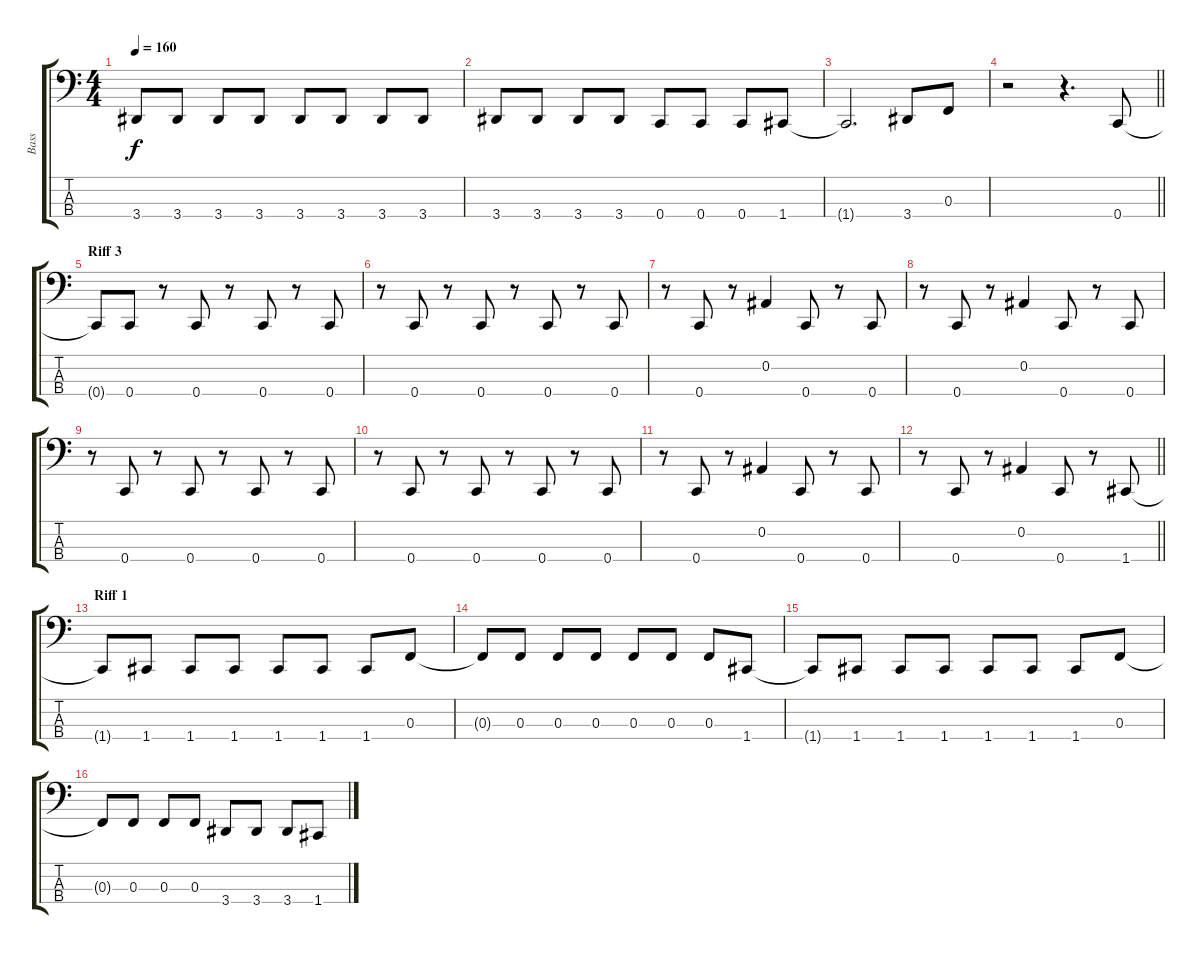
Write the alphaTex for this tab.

\track ("Bass" "Bass") {instrument electricbassfinger}
\staff {score tabs}
\tuning (Eb2 Bb1 F1 C1) {hide}
\ts (4 4)
\tempo 160
\clef f4
\ks c
3.4{t}.8{dy f} 3.4.8 3.4.8 3.4.8 3.4.8 3.4.8 3.4.8 3.4.8 |
3.4.8 3.4.8 3.4.8 3.4.8 0.4.8 0.4.8 0.4.8 1.4.8 |
1.4{t}.2{d} 3.4.8 0.3.8 |
\barLineRight lightlight
r.2 r.4{d} 0.4.8 |
\section ("" "Riff 3")
0.4{t}.8 0.4.8 r.8 0.4.8 r.8 0.4.8 r.8 0.4.8 |
r.8 0.4.8 r.8 0.4.8 r.8 0.4.8 r.8 0.4.8 |
r.8 0.4.8 r.8 0.2.4 0.4.8 r.8 0.4.8 |
r.8 0.4.8 r.8 0.2.4 0.4.8 r.8 0.4.8 |
r.8 0.4.8 r.8 0.4.8 r.8 0.4.8 r.8 0.4.8 |
r.8 0.4.8 r.8 0.4.8 r.8 0.4.8 r.8 0.4.8 |
r.8 0.4.8 r.8 0.2.4 0.4.8 r.8 0.4.8 |
\barLineRight lightlight
r.8 0.4.8 r.8 0.2.4 0.4.8 r.8 1.4.8 |
\section ("" "Riff 1")
1.4{t}.8 1.4.8 1.4.8 1.4.8 1.4.8 1.4.8 1.4.8 0.3.8 |
0.3{t}.8 0.3.8 0.3.8 0.3.8 0.3.8 0.3.8 0.3.8 1.4.8 |
1.4{t}.8 1.4.8 1.4.8 1.4.8 1.4.8 1.4.8 1.4.8 0.3.8 |
0.3{t}.8 0.3.8 0.3.8 0.3.8 3.4.8 3.4.8 3.4.8 1.4.8
